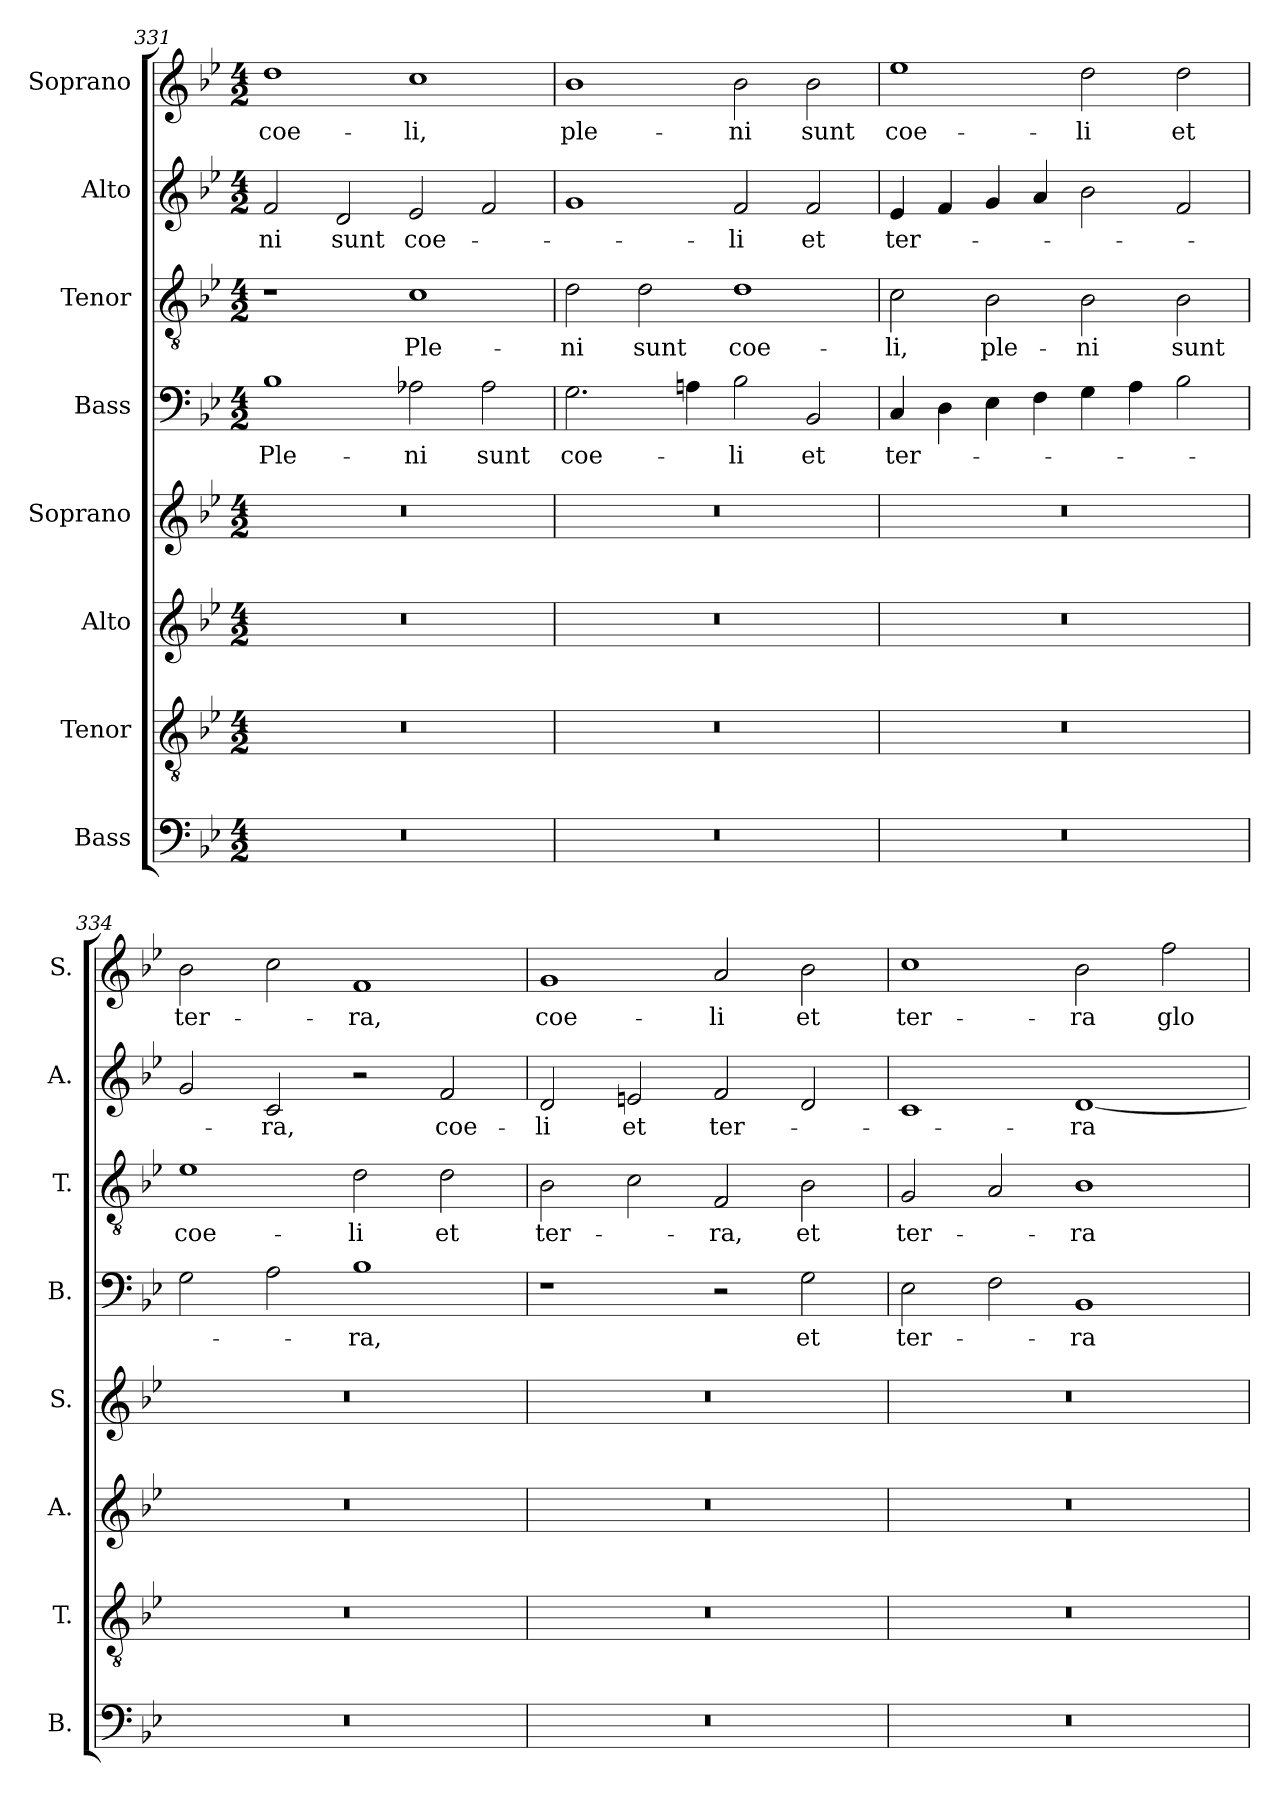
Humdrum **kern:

**kern	**kern	**kern	**kern	**kern	**text	**kern	**text	**kern	**text	**kern	**text
*part8	*part7	*part6	*part5	*part4	*part4	*part3	*part3	*part2	*part2	*part1	*part1
*staff8	*staff7	*staff6	*staff5	*staff4	*staff4	*staff3	*staff3	*staff2	*staff2	*staff1	*staff1
*I"Bass	*I"Tenor	*I"Alto	*I"Soprano	*I"Bass	*	*I"Tenor	*	*I"Alto	*	*I"Soprano	*
*I'B.	*I'T.	*I'A.	*I'S.	*I'B.	*	*I'T.	*	*I'A.	*	*I'S.	*
*clefF4	*clefGv2	*clefG2	*clefG2	*clefF4	*	*clefGv2	*	*clefG2	*	*clefG2	*
*	*ITrd7c12	*	*	*	*	*ITrd7c12	*	*	*	*	*
*k[b-e-]	*k[b-e-]	*k[b-e-]	*k[b-e-]	*k[b-e-]	*	*k[b-e-]	*	*k[b-e-]	*	*k[b-e-]	*
*B-:	*B-:	*B-:	*B-:	*B-:	*	*B-:	*	*B-:	*	*B-:	*
*M4/2	*M4/2	*M4/2	*M4/2	*M4/2	*	*M4/2	*	*M4/2	*	*M4/2	*
=331	=331	=331	=331	=331	=331	=331	=331	=331	=331	=331	=331
!LO:N:vis=1	!LO:N:vis=1	!LO:N:vis=1	!LO:N:vis=1	!	!	!	!	!	!	!	!
!	!	!	!	!	!LO:LY:b:color=#000000	!	!	!	!	!	!
!	!	!	!	!	!	!	!	!	!LO:LY:b:color=#000000	!	!
!	!	!	!	!	!	!	!	!	!	!	!LO:LY:b:color=#000000
0r	0r	0r	0r	1B-i	Ple-	1r	.	2fi/	-ni	1ddi	coe-
!	!	!	!	!	!	!	!	!	!LO:LY:b:color=#000000	!	!
.	.	.	.	.	.	.	.	2di/	sunt	.	.
!	!	!	!	!	!LO:LY:b:color=#000000	!	!	!	!	!	!
!	!	!	!	!	!	!	!LO:LY:b:color=#000000	!	!	!	!
!	!	!	!	!	!	!	!	!	!LO:LY:b:color=#000000	!	!
!	!	!	!	!	!	!	!	!	!	!	!LO:LY:b:color=#000000
.	.	.	.	2A-Xi\	-ni	1Ci	Ple-	2e-i/	coe-	1cci	-li,
!	!	!	!	!	!LO:LY:b:color=#000000	!	!	!	!	!	!
.	.	.	.	2A-i\	sunt	.	.	2fi/	.	.	.
=332	=332	=332	=332	=332	=332	=332	=332	=332	=332	=332	=332
!LO:N:vis=1	!LO:N:vis=1	!LO:N:vis=1	!LO:N:vis=1	!	!	!	!	!	!	!	!
!	!	!	!	!	!LO:LY:b:color=#000000	!	!	!	!	!	!
!	!	!	!	!	!	!	!LO:LY:b:color=#000000	!	!	!	!
!	!	!	!	!	!	!	!	!	!	!	!LO:LY:b:color=#000000
0r	0r	0r	0r	2.Gi\	coe-	2Di\	-ni	1gi	.	1b-i	ple-
!	!	!	!	!	!	!	!LO:LY:b:color=#000000	!	!	!	!
.	.	.	.	.	.	2Di\	sunt	.	.	.	.
.	.	.	.	4Ani\	.	.	.	.	.	.	.
!	!	!	!	!	!LO:LY:b:color=#000000	!	!	!	!	!	!
!	!	!	!	!	!	!	!LO:LY:b:color=#000000	!	!	!	!
!	!	!	!	!	!	!	!	!	!LO:LY:b:color=#000000	!	!
!	!	!	!	!	!	!	!	!	!	!	!LO:LY:b:color=#000000
.	.	.	.	2B-i\	-li	1Di	coe-	2fi/	-li	2b-i\	-ni
!	!	!	!	!	!LO:LY:b:color=#000000	!	!	!	!	!	!
!	!	!	!	!	!	!	!	!	!LO:LY:b:color=#000000	!	!
!	!	!	!	!	!	!	!	!	!	!	!LO:LY:b:color=#000000
.	.	.	.	2BB-i/	et	.	.	2fi/	et	2b-i\	sunt
=333	=333	=333	=333	=333	=333	=333	=333	=333	=333	=333	=333
!LO:N:vis=1	!LO:N:vis=1	!LO:N:vis=1	!LO:N:vis=1	!	!	!	!	!	!	!	!
!	!	!	!	!	!LO:LY:b:color=#000000	!	!	!	!	!	!
!	!	!	!	!	!	!	!LO:LY:b:color=#000000	!	!	!	!
!	!	!	!	!	!	!	!	!	!LO:LY:b:color=#000000	!	!
!	!	!	!	!	!	!	!	!	!	!	!LO:LY:b:color=#000000
0r	0r	0r	0r	4Ci/	ter-	2Ci\	-li,	4e-i/	ter-	1ee-i	coe-
.	.	.	.	4Di\	.	.	.	4fi/	.	.	.
!	!	!	!	!	!	!	!LO:LY:b:color=#000000	!	!	!	!
.	.	.	.	4E-i\	.	2BB-i\	ple-	4gi/	.	.	.
.	.	.	.	4Fi\	.	.	.	4ai/	.	.	.
!	!	!	!	!	!	!	!LO:LY:b:color=#000000	!	!	!	!
!	!	!	!	!	!	!	!	!	!	!	!LO:LY:b:color=#000000
.	.	.	.	4Gi\	.	2BB-i\	-ni	2b-i\	.	2ddi\	-li
.	.	.	.	4Ai\	.	.	.	.	.	.	.
!	!	!	!	!	!	!	!LO:LY:b:color=#000000	!	!	!	!
!	!	!	!	!	!	!	!	!	!	!	!LO:LY:b:color=#000000
.	.	.	.	2B-i\	.	2BB-i\	sunt	2fi/	.	2ddi\	et
=334	=334	=334	=334	=334	=334	=334	=334	=334	=334	=334	=334
!LO:N:vis=1	!LO:N:vis=1	!LO:N:vis=1	!LO:N:vis=1	!	!	!	!	!	!	!	!
!	!	!	!	!	!	!	!LO:LY:b:color=#000000	!	!	!	!
!	!	!	!	!	!	!	!	!	!	!	!LO:LY:b:color=#000000
0r	0r	0r	0r	2Gi\	.	1E-i	coe-	2gi/	.	2b-i\	ter-
!	!	!	!	!	!	!	!	!	!LO:LY:b:color=#000000	!	!
.	.	.	.	2Ai\	.	.	.	2ci/	-ra,	2cci\	.
!	!	!	!	!	!LO:LY:b:color=#000000	!	!	!	!	!	!
!	!	!	!	!	!	!	!LO:LY:b:color=#000000	!	!	!	!
!	!	!	!	!	!	!	!	!	!	!	!LO:LY:b:color=#000000
.	.	.	.	1B-i	-ra,	2Di\	-li	2r	.	1fi	-ra,
!	!	!	!	!	!	!	!LO:LY:b:color=#000000	!	!	!	!
!	!	!	!	!	!	!	!	!	!LO:LY:b:color=#000000	!	!
.	.	.	.	.	.	2Di\	et	2fi/	coe-	.	.
!!LO:LB:g=z
=335	=335	=335	=335	=335	=335	=335	=335	=335	=335	=335	=335
!LO:N:vis=1	!LO:N:vis=1	!LO:N:vis=1	!LO:N:vis=1	!	!	!	!	!	!	!	!
!	!	!	!	!	!	!	!LO:LY:b:color=#000000	!	!	!	!
!	!	!	!	!	!	!	!	!	!LO:LY:b:color=#000000	!	!
!	!	!	!	!	!	!	!	!	!	!	!LO:LY:b:color=#000000
0r	0r	0r	0r	1r	.	2BB-i\	ter-	2di/	-li	1gi	coe-
!	!	!	!	!	!	!	!	!	!LO:LY:b:color=#000000	!	!
.	.	.	.	.	.	2Ci\	.	2eni/	et	.	.
!	!	!	!	!	!	!	!LO:LY:b:color=#000000	!	!	!	!
!	!	!	!	!	!	!	!	!	!LO:LY:b:color=#000000	!	!
!	!	!	!	!	!	!	!	!	!	!	!LO:LY:b:color=#000000
.	.	.	.	2r	.	2FFi/	-ra,	2fi/	ter-	2ai/	-li
!	!	!	!	!	!LO:LY:b:color=#000000	!	!	!	!	!	!
!	!	!	!	!	!	!	!LO:LY:b:color=#000000	!	!	!	!
!	!	!	!	!	!	!	!	!	!	!	!LO:LY:b:color=#000000
.	.	.	.	2Gi\	et	2BB-i\	et	2di/	.	2b-i\	et
=336	=336	=336	=336	=336	=336	=336	=336	=336	=336	=336	=336
!LO:N:vis=1	!LO:N:vis=1	!LO:N:vis=1	!LO:N:vis=1	!	!	!	!	!	!	!	!
!	!	!	!	!	!LO:LY:b:color=#000000	!	!	!	!	!	!
!	!	!	!	!	!	!	!LO:LY:b:color=#000000	!	!	!	!
!	!	!	!	!	!	!	!	!	!	!	!LO:LY:b:color=#000000
0r	0r	0r	0r	2E-i\	ter-	2GGi/	ter-	1ci	.	1cci	ter-
.	.	.	.	2Fi\	.	2AAi/	.	.	.	.	.
!	!	!	!	!	!LO:LY:b:color=#000000	!	!	!	!	!	!
!	!	!	!	!	!	!	!LO:LY:b:color=#000000	!	!	!	!
!	!	!	!	!	!	!	!	!	!LO:LY:b:color=#000000	!	!
!	!	!	!	!	!	!	!	!	!	!	!LO:LY:b:color=#000000
.	.	.	.	1BB-i	-ra	1BB-i	-ra	[1di	-ra	2b-i\	-ra
!	!	!	!	!	!	!	!	!	!	!	!LO:LY:b:color=#000000
.	.	.	.	.	.	.	.	.	.	2ffi\	glo-
=	=	=	=	=	=	=	=	=	=	=	=
*-	*-	*-	*-	*-	*-	*-	*-	*-	*-	*-	*-
